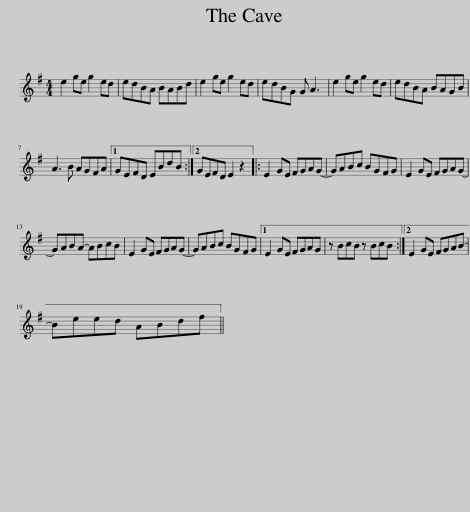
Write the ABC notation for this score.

X:1
L:1/8
M:4/4
I:linebreak $
K:Emin
V:1 treble
V:1
 e2 ge g2 ed | edBA BABd | e2 ge g2 ed | edBG G A3 | e2 ge g2 ed | %5
 edBA BAGB |$ A3 B AGFA |1 GEFD EBdB :|2 GEFD E2 z2 |: E2 GE FGAG- | %10
 GABc BGFG | E2 GE FGAG- |$ GABA- ABcB | E2 GE FGAG- | GABc BGFG |1 %15
 E2 GE FGAG | z BcB z BcB :|2 E2 GE FGAB- |$ Beed ABdf || %19
